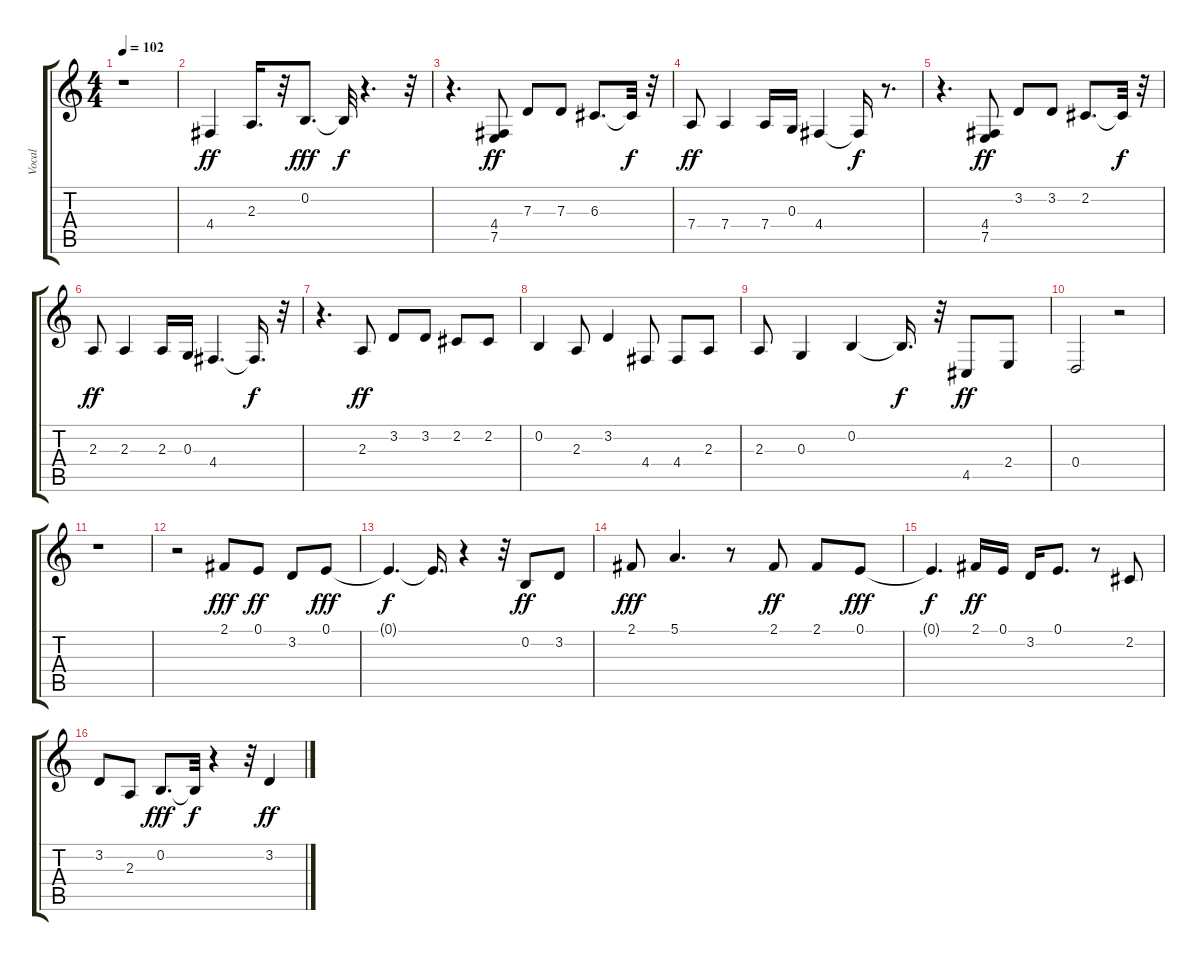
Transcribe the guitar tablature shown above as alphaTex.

\track ("Vocal" "Vocal") {instrument lead6voice}
\staff {score tabs}
\tuning (E4 B3 G3 D3 A2 E2) {hide}
\ts (4 4)
\tempo 102
\clef g2
\ks c
r.1{dy ff} |
4.4.4 2.3.16{d} r.32 0.2.8{d dy fff} 0.2{t}.32{dy f} r.4{d} r.32 |
r.4{d} (4.4 7.5).8{dy ff} 7.3.8 7.3.8 6.3.8{d} 6.3{t}.32{dy f} r.32 |
7.4.8{dy ff} 7.4.4 7.4.16 0.3.16 4.4.4 4.4{t}.16{dy f} r.8{d} |
r.4{d} (4.4 7.5).8{dy ff} 3.2.8 3.2.8 2.2.8{d} 2.2{t}.32{dy f} r.32 |
2.3.8{dy ff} 2.3.4 2.3.16 0.3.16 4.4.4{d} 4.4{t}.16{d dy f} r.32 |
r.4{d} 2.3.8{dy ff} 3.2.8 3.2.8 2.2.8 2.2.8 |
0.2.4 2.3.8 3.2.4 4.4.8 4.4.8 2.3.8 |
2.3.8 0.3.4 0.2.4 0.2{t}.16{d dy f} r.32 4.5.8{dy ff} 2.4.8 |
0.4.2 r.2 |
r.1 |
r.2 2.1.8{dy fff} 0.1.8{dy ff} 3.2.8 0.1.8{dy fff} |
0.1{t}.4{d dy f} 0.1{t}.16{d} r.4 r.32 0.2.8{dy ff} 3.2.8 |
2.1.8{dy fff} 5.1.4{d} r.8 2.1.8{dy ff} 2.1.8 0.1.8{dy fff} |
0.1{t}.4{d dy f} 2.1.16{dy ff} 0.1.16 3.2.16 0.1.8{d} r.8 2.2.8 |
3.2.8 2.3.8 0.2.8{d dy fff} 0.2{t}.32{dy f} r.4 r.32 3.2.4{dy ff}
